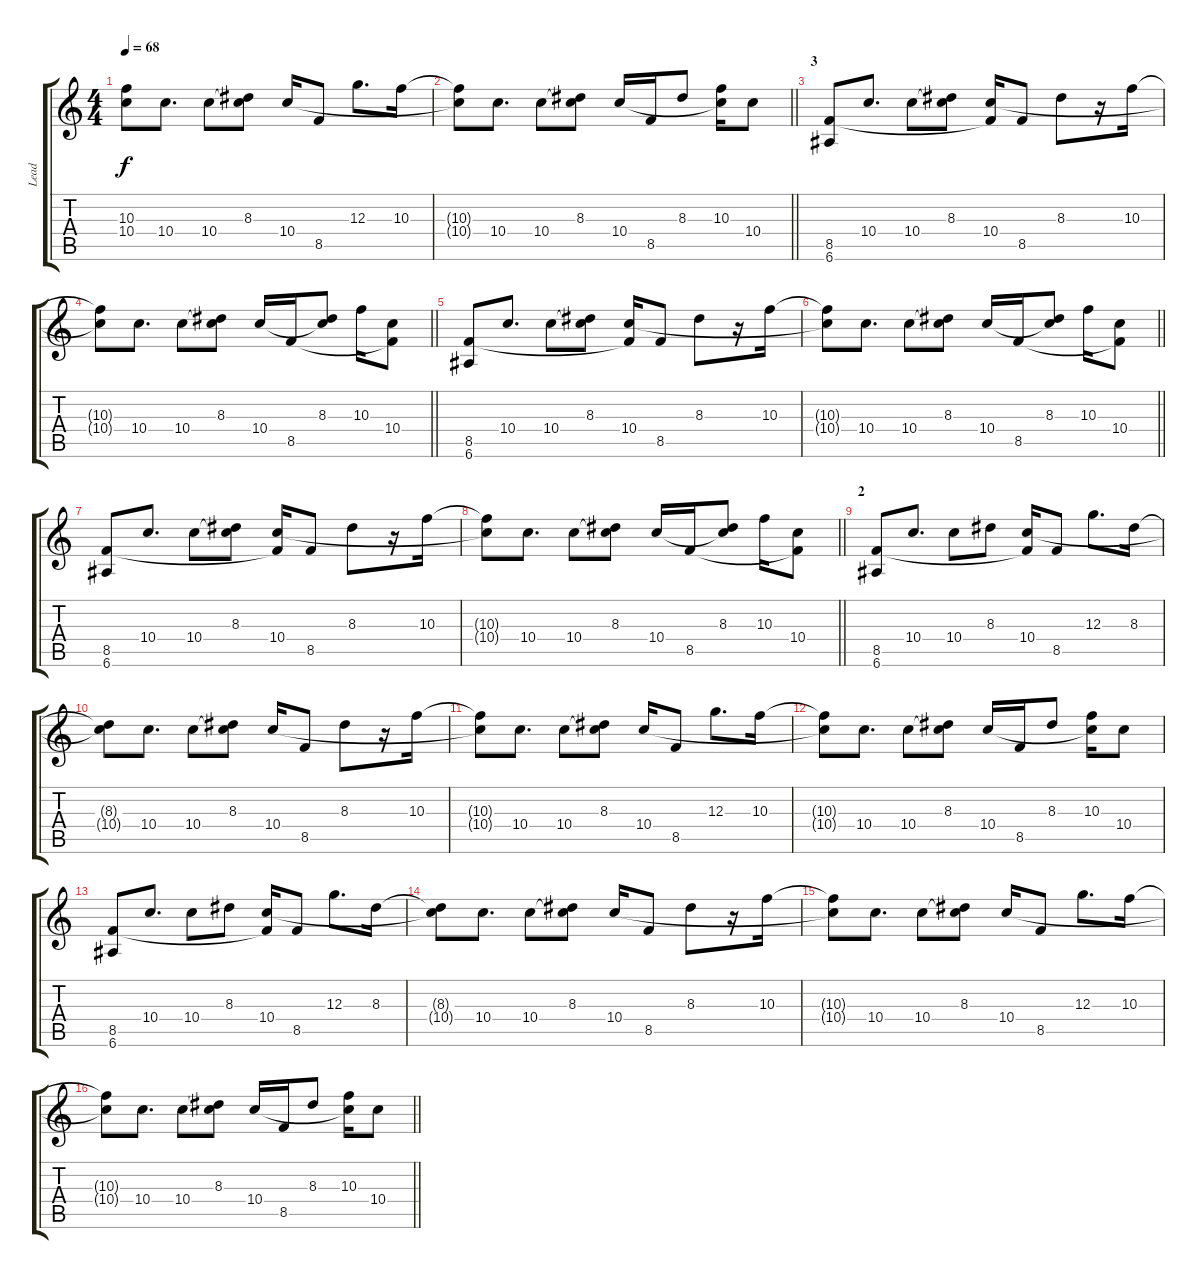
\track ("Lead" "Lead") {instrument overdrivenguitar}
\staff {score tabs}
\tuning (E4 B3 G3 D3 A2 E2) {hide}
\ts (4 4)
\tempo 68
\clef g2
\ks c
(10.3{t} 10.4{t}).8{dy f} 10.4.8{d} 10.4.8 (8.3 10.4{t}).8 10.4.16 8.5.8 12.3.8{d} 10.3.16 |
\barLineRight lightlight
(10.3{t} 10.4{t}).8 10.4.8{d} 10.4.8 (8.3 10.4{t}).8 10.4.16 8.5.16 8.3.8 (10.3 10.4{t}).16 10.4.8 |
\section ("" "3")
(8.5 6.6).8 10.4.8{d} 10.4.8 (8.3 10.4{t}).8 (10.4 8.5{t}).16 8.5.8 8.3.8 r.16 10.3.16 |
\barLineRight lightlight
(10.3{t} 10.4{t}).8 10.4.8{d} 10.4.8 (8.3 10.4{t}).8 10.4.16 8.5.16 (8.3 10.4{t}).8 10.3.16 (10.4 8.5{t}).8 |
(8.5 6.6).8 10.4.8{d} 10.4.8 (8.3 10.4{t}).8 (10.4 8.5{t}).16 8.5.8 8.3.8 r.16 10.3.16 |
\barLineRight lightlight
(10.3{t} 10.4{t}).8 10.4.8{d} 10.4.8 (8.3 10.4{t}).8 10.4.16 8.5.16 (8.3 10.4{t}).8 10.3.16 (10.4 8.5{t}).8 |
(8.5 6.6).8 10.4.8{d} 10.4.8 (8.3 10.4{t}).8 (10.4 8.5{t}).16 8.5.8 8.3.8 r.16 10.3.16 |
\barLineRight lightlight
(10.3{t} 10.4{t}).8 10.4.8{d} 10.4.8 (8.3 10.4{t}).8 10.4.16 8.5.16 (8.3 10.4{t}).8 10.3.16 (10.4 8.5{t}).8 |
\section ("" "2")
(8.5 6.6).8 10.4.8{d} 10.4.8 8.3.8 (10.4 8.5{t}).16 8.5.8 12.3.8{d} 8.3.16 |
(8.3{t} 10.4{t}).8 10.4.8{d} 10.4.8 (8.3 10.4{t}).8 10.4.16 8.5.8 8.3.8 r.16 10.3.16 |
(10.3{t} 10.4{t}).8 10.4.8{d} 10.4.8 (8.3 10.4{t}).8 10.4.16 8.5.8 12.3.8{d} 10.3.16 |
(10.3{t} 10.4{t}).8 10.4.8{d} 10.4.8 (8.3 10.4{t}).8 10.4.16 8.5.16 8.3.8 (10.3 10.4{t}).16 10.4.8 |
(8.5 6.6).8 10.4.8{d} 10.4.8 8.3.8 (10.4 8.5{t}).16 8.5.8 12.3.8{d} 8.3.16 |
(8.3{t} 10.4{t}).8 10.4.8{d} 10.4.8 (8.3 10.4{t}).8 10.4.16 8.5.8 8.3.8 r.16 10.3.16 |
(10.3{t} 10.4{t}).8 10.4.8{d} 10.4.8 (8.3 10.4{t}).8 10.4.16 8.5.8 12.3.8{d} 10.3.16 |
\barLineRight lightlight
(10.3{t} 10.4{t}).8 10.4.8{d} 10.4.8 (8.3 10.4{t}).8 10.4.16 8.5.16 8.3.8 (10.3 10.4{t}).16 10.4.8
